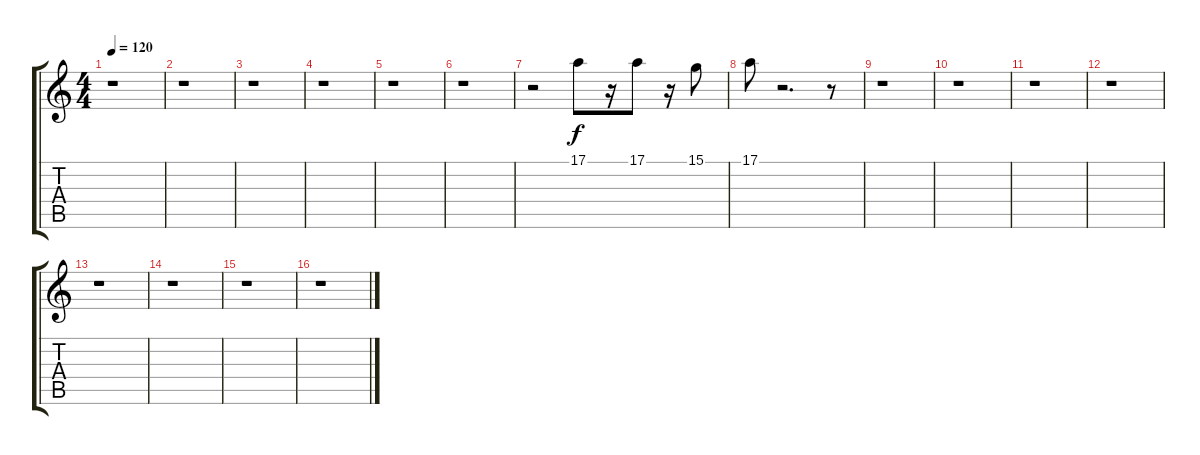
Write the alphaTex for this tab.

\track "" {instrument orchestrahit}
\staff {score tabs}
\tuning (E4 B3 G3 D3 A2 E2) {hide}
\ts (4 4)
\tempo 120
\clef g2
\ks c
r.1{dy f} |
r.1 |
r.1 |
r.1 |
r.1 |
r.1 |
r.2 17.1.8 r.16 17.1.8 r.16 15.1.8 |
17.1.8 r.2{d} r.8 |
r.1 |
r.1 |
r.1 |
r.1 |
r.1 |
r.1 |
r.1 |
r.1
